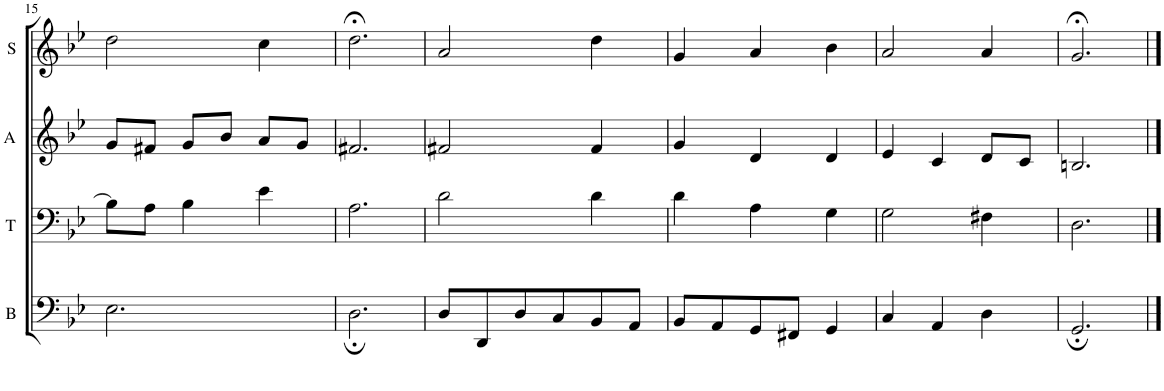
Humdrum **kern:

**kern	**kern	**kern	**kern
*part4	*part3	*part2	*part1
*staff4	*staff3	*staff2	*staff1
*I"B	*I"T	*I"A	*I"S
*I'B	*I'T	*I'A	*I'S
!!LO:PB:g=z
*clefF4	*clefF4	*clefG2	*clefG2
*k[b-e-]	*k[b-e-]	*k[b-e-]	*k[b-e-]
*M3/4	*M3/4	*M3/4	*M3/4
=15	=15	=15	=15
2.E-\	8B-\L]	8g/L	2dd\
.	8A\J	8f#X/J	.
.	4B-\	8g/L	.
.	.	8b-/J	.
.	4e-\	8a/L	4cc\
.	.	8g/J	.
=16	=16	=16	=16
2.D;\	2.A\	2.f#X/	2.dd;<\
=17	=17	=17	=17
8D/L	2d\	2f#X/	2a/
8DD/	.	.	.
8D/	.	.	.
8C/	.	.	.
8BB-/	4d\	4f#/	4dd\
8AA/J	.	.	.
=18	=18	=18	=18
8BB-/L	4d\	4g/	4g/
8AA/	.	.	.
8GG/	4A\	4d/	4a/
8FF#X/J	.	.	.
4GG/	4G\	4d/	4b-\
=19	=19	=19	=19
4C/	2G\	4e-/	2a/
4AA/	.	4c/	.
4D\	4F#X\	8d/L	4a/
.	.	8c/J	.
=20	=20	=20	=20
2.GG;/	2.D\	2.Bn/	2.g;</
==	==	==	==
*-	*-	*-	*-
